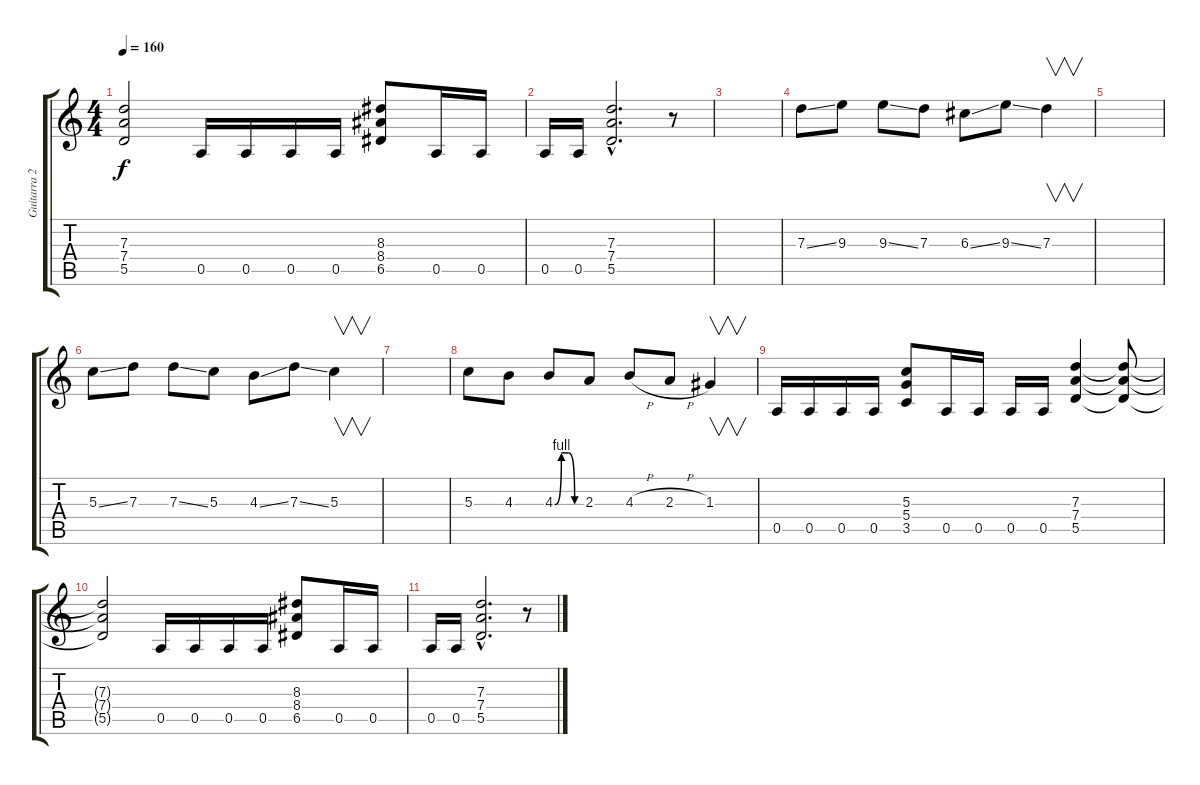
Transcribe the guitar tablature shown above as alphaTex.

\track ("Guitarra 2" "Guitarra 2") {instrument overdrivenguitar}
\staff {score tabs}
\tuning (E4 B3 G3 D3 A2 E2) {hide}
\ts (4 4)
\tempo 160
\clef g2
\ks c
(7.3{t} 7.4{t} 5.5{t}).2{dy f} 0.5.16 0.5.16 0.5.16 0.5.16 (8.3 8.4 6.5).8 0.5.16 0.5.16 |
0.5.16 0.5.16 (7.3{hac} 7.4{hac} 5.5{hac}).2{d} r.8 |
|
7.3{ss}.8 9.3.8 9.3{ss}.8 7.3.8 6.3{ss}.8 9.3{ss}.8 7.3.4{v} |
|
5.3{ss}.8 7.3.8 7.3{ss}.8 5.3.8 4.3{ss}.8 7.3{ss}.8 5.3.4{v} |
|
5.3.8 4.3.8 4.3{be (custom 0 0 15 4 30 4 45 0 60 0)}.8 2.3.8 4.3{h}.8 2.3{h}.8 1.3.4{v} |
0.5.16 0.5.16 0.5.16 0.5.16 (5.3 5.4 3.5).8 0.5.16 0.5.16 0.5.16 0.5.16 (7.3 7.4 5.5).4 (7.3{t} 7.4{t} 5.5{t}).8 |
(7.3{t} 7.4{t} 5.5{t}).2 0.5.16 0.5.16 0.5.16 0.5.16 (8.3 8.4 6.5).8 0.5.16 0.5.16 |
0.5.16 0.5.16 (7.3{hac} 7.4{hac} 5.5{hac}).2{d} r.8
